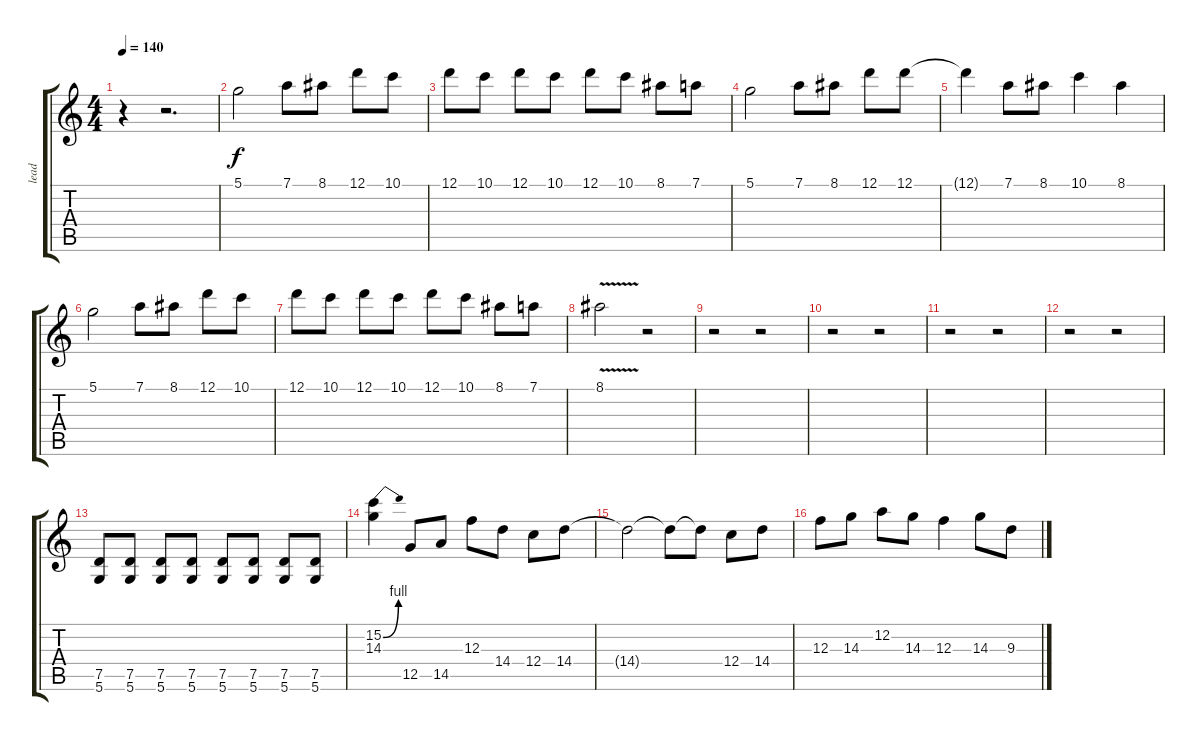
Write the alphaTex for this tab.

\track ("lead" "lead") {instrument distortionguitar}
\staff {score tabs}
\tuning (D4 A3 F3 C3 G2 D2) {hide}
\ts (4 4)
\tempo 140
\clef g2
\ks c
r.4{dy f} r.2{d} |
5.1.2 7.1.8 8.1.8 12.1.8 10.1.8 |
12.1.8 10.1.8 12.1.8 10.1.8 12.1.8 10.1.8 8.1.8 7.1.8 |
5.1.2 7.1.8 8.1.8 12.1.8 12.1.8 |
12.1{t}.4 7.1.8 8.1.8 10.1.4 8.1.4 |
5.1.2 7.1.8 8.1.8 12.1.8 10.1.8 |
12.1.8 10.1.8 12.1.8 10.1.8 12.1.8 10.1.8 8.1.8 7.1.8 |
8.1{v}.2 r.2 |
r.2 r.2 |
r.2 r.2 |
r.2 r.2 |
r.2 r.2 |
(7.5 5.6).8 (7.5 5.6).8 (7.5 5.6).8 (7.5 5.6).8 (7.5 5.6).8 (7.5 5.6).8 (7.5 5.6).8 (7.5 5.6).8 |
(15.2{be (bend 0 0 60 4)} 14.3).4 12.5.8 14.5.8 12.3.8 14.4.8 12.4.8 14.4.8 |
14.4{t}.2 14.4{t}.8 14.4{t}.8 12.4.8 14.4.8 |
12.3.8 14.3.8 12.2.8 14.3.8 12.3.4 14.3.8 9.3.8
